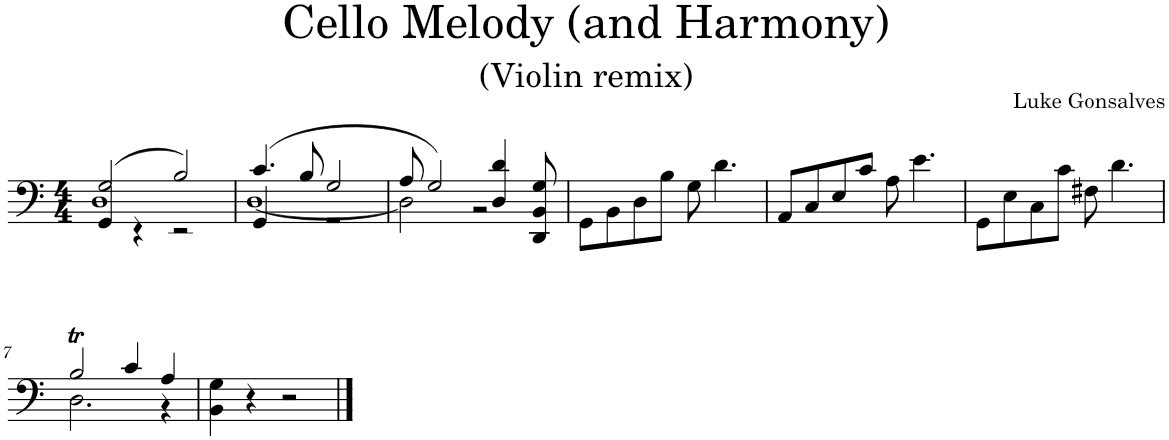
**kern
*part1
*staff1
*I"Violoncello
*I'Vc.
*clefF4
*k[]
*M4/4
=1
*^
*	*^
(2G/	1D	4GG/
.	.	4r
2B/)	.	2r
=2	=2	=2
(4.c/	[1D	4GG/
.	.	4ryy
8B/	.	.
2G/	.	2r
*	*v	*v
=3	=3
8A/	2D\]
2G/)	.
.	2r
4D/ 4d/	.
8DD/ 8BB/ 8G/	.
*v	*v
=4
8GG\L
8BB\
8D\
8B\J
8G\
4.d\
=5
8AA/L
8C/
8E/
8c/J
8A\
4.e\
=6
8GG\L
8E\
8C\
8c\J
8F#X\
4.d\
!!LO:LB:g=z
=7
*^
2Bt/	2.D\
4c/	.
4A/	4r
*v	*v
=8
4BB\ 4G\
4r
2r
==
*-
